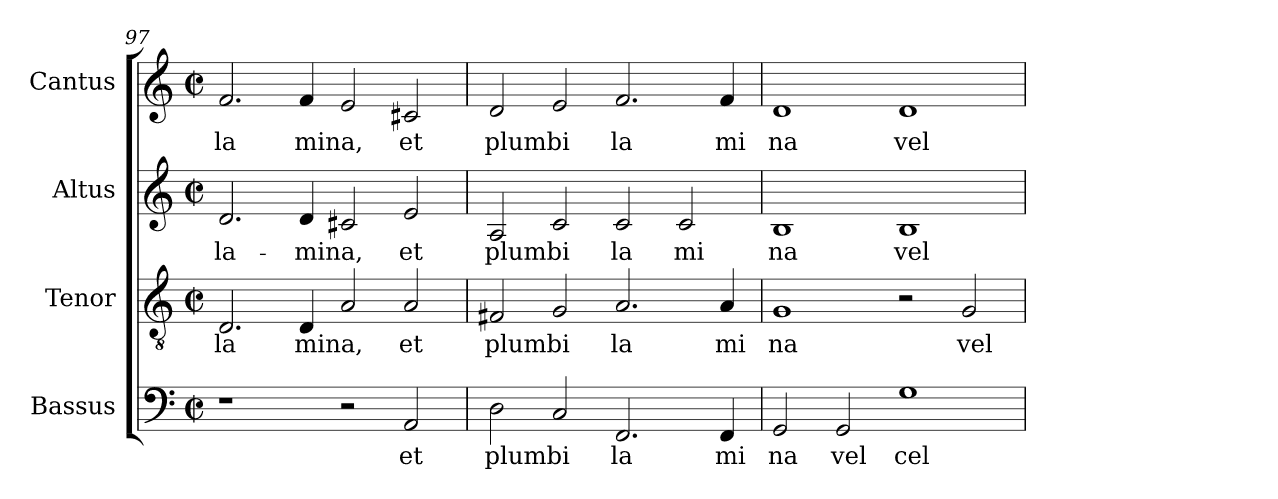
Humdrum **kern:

**kern	**text	**kern	**text	**kern	**text	**kern	**text
*part4	*part4	*part3	*part3	*part2	*part2	*part1	*part1
*staff4	*staff4	*staff3	*staff3	*staff2	*staff2	*staff1	*staff1
*I"Bassus	*	*I"Tenor	*	*I"Altus	*	*I"Cantus	*
*clefF4	*	*clefGv2	*	*clefG2	*	*clefG2	*
*M2/2	*	*M2/2	*	*M2/2	*	*M2/2	*
*met(c|)	*	*met(c|)	*	*met(c|)	*	*met(c|)	*
=97	=97	=97	=97	=97	=97	=97	=97
!	!	!	!LO:LY:b:cj	!	!LO:LY:b:cj	!	!LO:LY:b:cj
1r	.	2.D/	la	2.d/	la-	2.f/	la
!	!	!	!LO:LY:b	!	!LO:LY:b	!	!LO:LY:b
.	.	4D/	mina,	4d/	-mina,	4f/	mina,
2r	.	2A/	.	2c#X/	.	2e/	.
!	!LO:LY:b:cj	!	!LO:LY:b:cj	!	!LO:LY:b:cj	!	!LO:LY:b:cj
2AA/	et	2A/	et	2e/	et	2c#X/	et
!!LO:LB:g=z
=98	=98	=98	=98	=98	=98	=98	=98
!	!LO:LY:b:cj	!	!LO:LY:b:cj	!	!LO:LY:b:cj	!	!LO:LY:b:cj
2D\	plumbi	2F#X/	plumbi	2A/	plumbi	2d/	plumbi
2C/	.	2G/	.	2c/	.	2e/	.
!	!LO:LY:b:cj	!	!LO:LY:b:cj	!	!LO:LY:b:cj	!	!LO:LY:b:cj
2.FF/	la	2.A/	la	2c/	la	2.f/	la
!	!	!	!	!	!LO:LY:b:cj	!	!
.	.	.	.	2c/	mi	.	.
!	!LO:LY:b:cj	!	!LO:LY:b:cj	!	!	!	!LO:LY:b:cj
4FF/	mi	4A/	mi	.	.	4f/	mi
=99	=99	=99	=99	=99	=99	=99	=99
!	!LO:LY:b:cj	!	!LO:LY:b:cj	!	!LO:LY:b:cj	!	!LO:LY:b:cj
2GG/	na	1G	na	1B	na	1d	na
!	!LO:LY:b:cj	!	!	!	!	!	!
2GG/	vel	.	.	.	.	.	.
!	!LO:LY:b:cj	!	!	!	!LO:LY:b:cj	!	!LO:LY:b:cj
1G	cel	2r	.	1B	vel	1d	vel
!	!	!	!LO:LY:b:cj	!	!	!	!
.	.	2G/	vel	.	.	.	.
=	=	=	=	=	=	=	=
*-	*-	*-	*-	*-	*-	*-	*-
